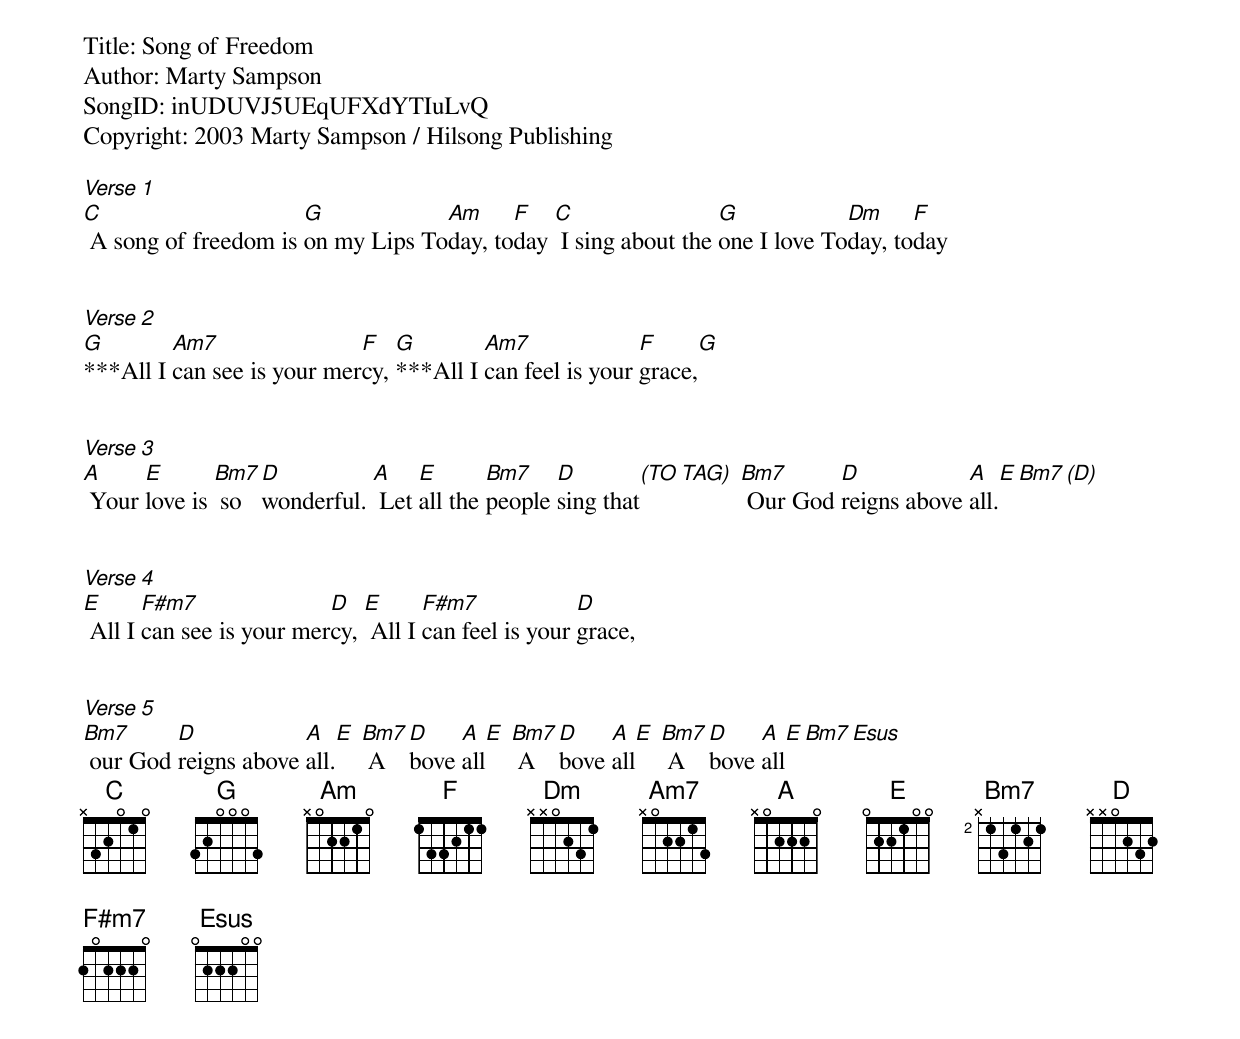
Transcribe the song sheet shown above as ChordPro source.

Title: Song of Freedom
Author: Marty Sampson
SongID: inUDUVJ5UEqUFXdYTIuLvQ
Copyright: 2003 Marty Sampson / Hilsong Publishing

[Verse 1]
[C] A song of freedom is [G]on my Lips To[Am]day, to[F]day [C] I sing about the [G]one I love To[Dm]day, to[F]day


[Verse 2]
[G]***All I [Am7]can see is your mer[F]cy, [G]***All I [Am7]can feel is your [F]grace,[G]


[Verse 3]
[A] Your [E]love is [Bm7] so [D]wonderful. [A] Let [E]all the [Bm7]people [D]sing that[(TO][TAG)] [Bm7] Our God [D]reigns above [A]all.[E][Bm7][(D)]


[Verse 4]
[E] All I [F#m7]can see is your mer[D]cy, [E] All I [F#m7]can feel is your [D]grace,


[Verse 5]
[Bm7] our God [D]reigns above [A]all.[E] [Bm7] A[D]bove [A]all[E] [Bm7] A[D]bove [A]all[E] [Bm7] A[D]bove [A]all[E][Bm7][Esus]
